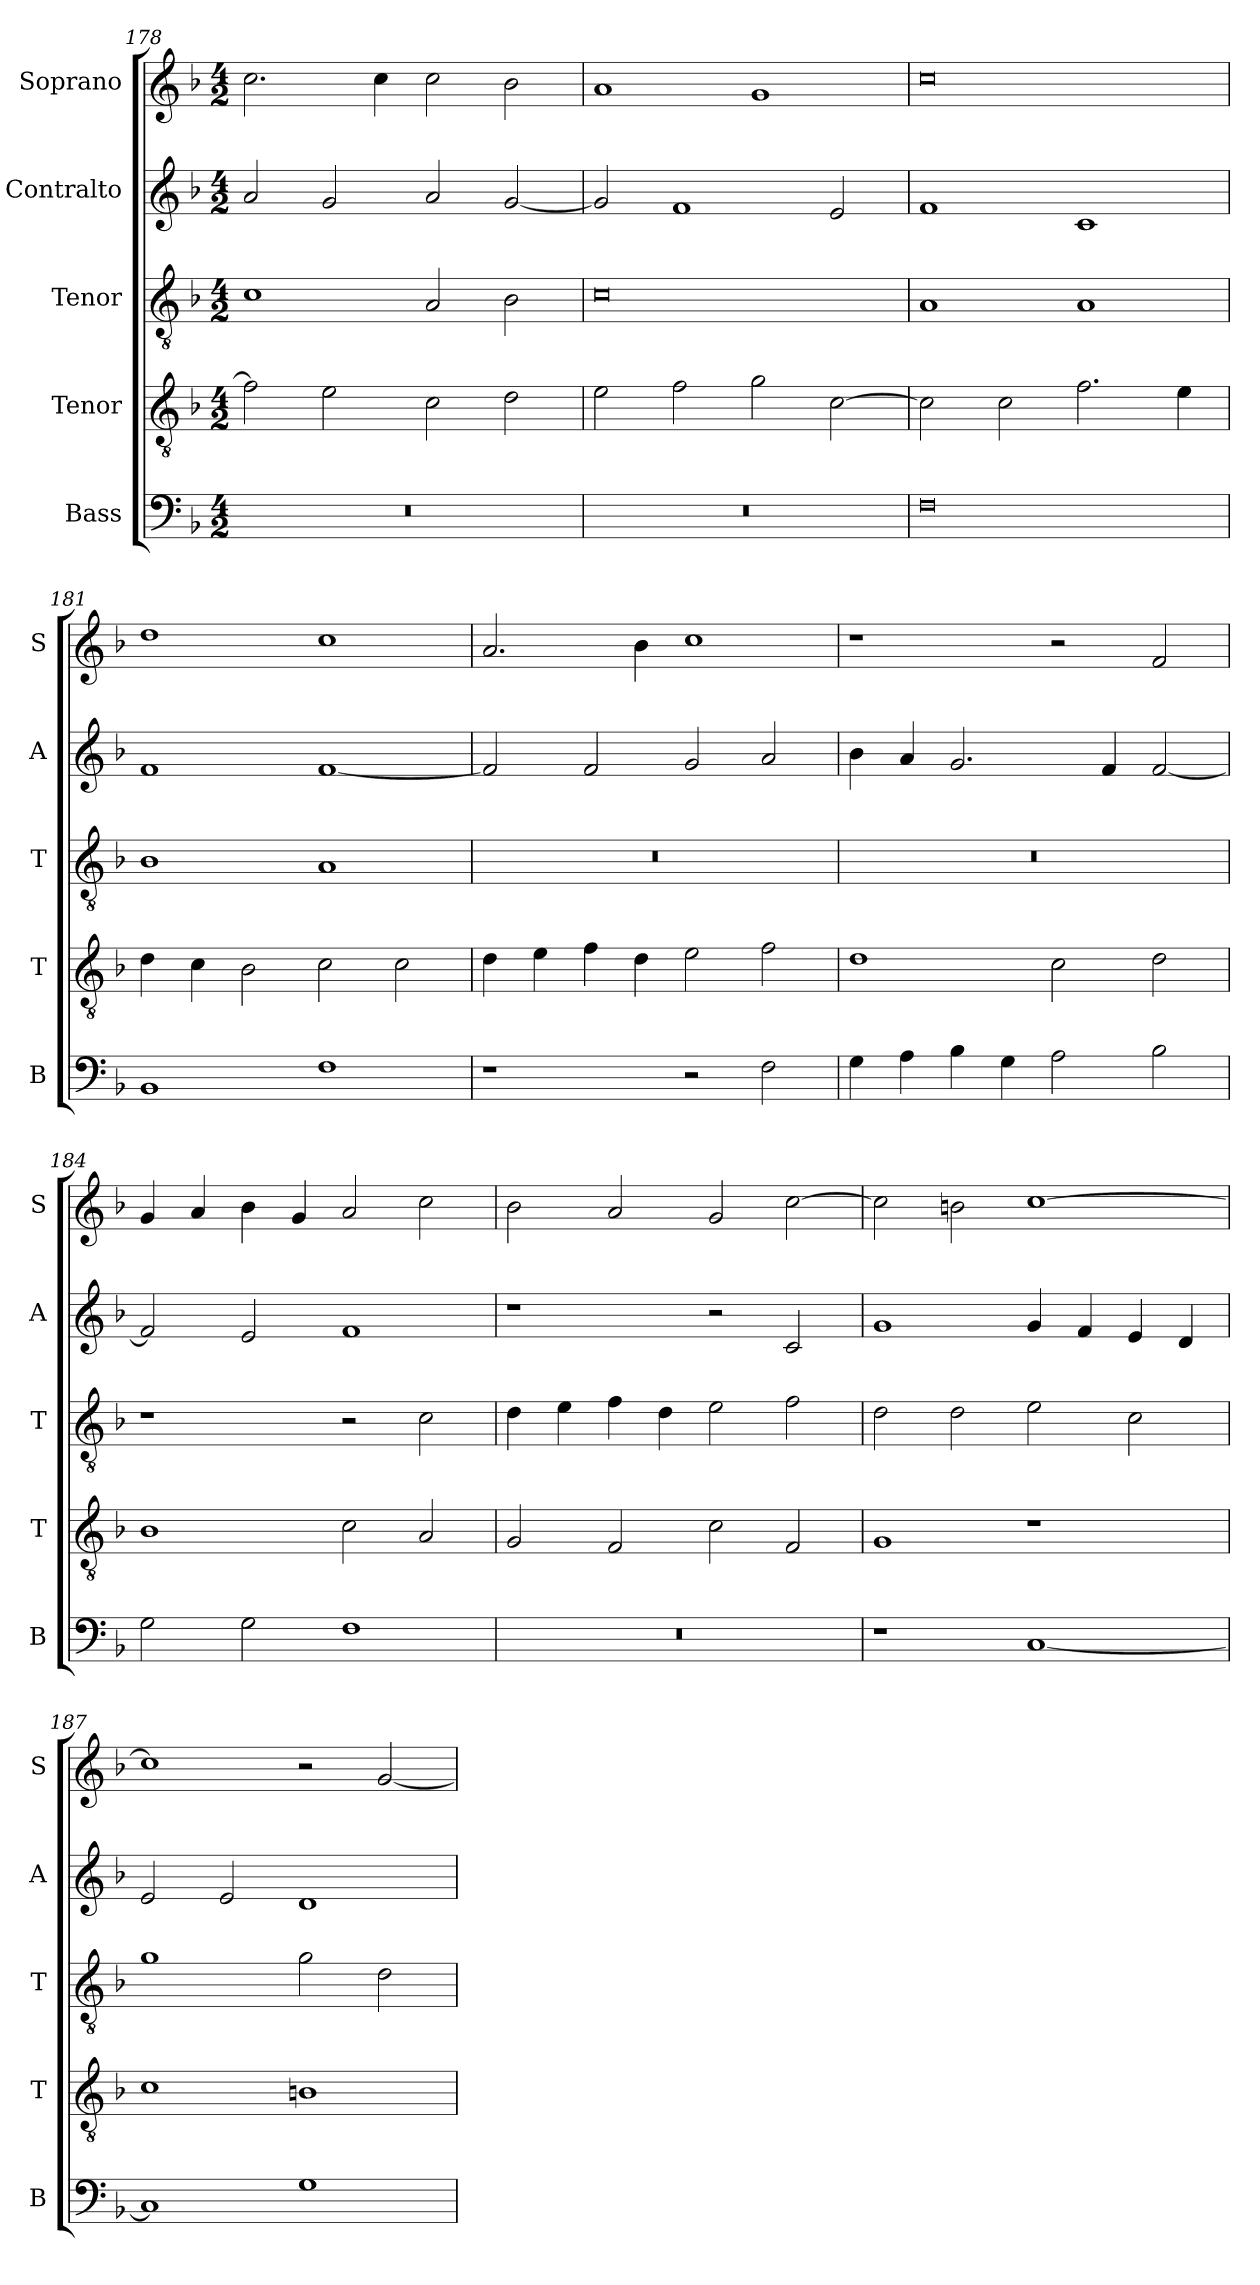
**kern	**kern	**kern	**kern	**kern
*part5	*part4	*part3	*part2	*part1
*staff5	*staff4	*staff3	*staff2	*staff1
*I"Bass	*I"Tenor	*I"Tenor	*I"Contralto	*I"Soprano
*I'B	*I'T	*I'T	*I'A	*I'S
*clefF4	*clefGv2	*clefGv2	*clefG2	*clefG2
*k[b-]	*k[b-]	*k[b-]	*k[b-]	*k[b-]
*F:ion	*F:ion	*F:ion	*F:ion	*F:ion
*M4/2	*M4/2	*M4/2	*M4/2	*M4/2
=178	=178	=178	=178	=178
0r	2f]	1c	2a	2.cc
.	2e	.	2g	.
.	.	.	.	4cc
.	2c	2A	2a	2cc
.	2d	2B-	[2g	2b-
=179	=179	=179	=179	=179
0r	2e	0c	2g]	1a
.	2f	.	1f	.
.	2g	.	.	1g
.	[2c	.	2e	.
=180	=180	=180	=180	=180
0F	2c]	1A	1f	0cc
.	2c	.	.	.
.	2.f	1A	1c	.
.	4e	.	.	.
=181	=181	=181	=181	=181
1BB-	4d	1B-	1f	1dd
.	4c	.	.	.
.	2B-	.	.	.
1F	2c	1A	[1f	1cc
.	2c	.	.	.
=182	=182	=182	=182	=182
1r	4d	0r	2f]	2.a
.	4e	.	.	.
.	4f	.	2f	.
.	4d	.	.	4b-
2r	2e	.	2g	1cc
2F	2f	.	2a	.
=183	=183	=183	=183	=183
4G	1d	0r	4b-	1r
4A	.	.	4a	.
4B-	.	.	2.g	.
4G	.	.	.	.
2A	2c	.	.	2r
.	.	.	4f	.
2B-	2d	.	[2f	2f
=184	=184	=184	=184	=184
2G	1B-	1r	2f]	4g
.	.	.	.	4a
2G	.	.	2e	4b-
.	.	.	.	4g
1F	2c	2r	1f	2a
.	2A	2c	.	2cc
=185	=185	=185	=185	=185
0r	2G	4d	1r	2b-
.	.	4e	.	.
.	2F	4f	.	2a
.	.	4d	.	.
.	2c	2e	2r	2g
.	2F	2f	2c	[2cc
=186	=186	=186	=186	=186
1r	1G	2d	1g	2cc]
.	.	2d	.	2bn
[1C	1r	2e	4g	[1cc
.	.	.	4f	.
.	.	2c	4e	.
.	.	.	4d	.
=187	=187	=187	=187	=187
1C]	1c	1g	2e	1cc]
.	.	.	2e	.
1G	1Bn	2g	1d	2r
.	.	2d	.	[2g
=	=	=	=	=
*-	*-	*-	*-	*-
